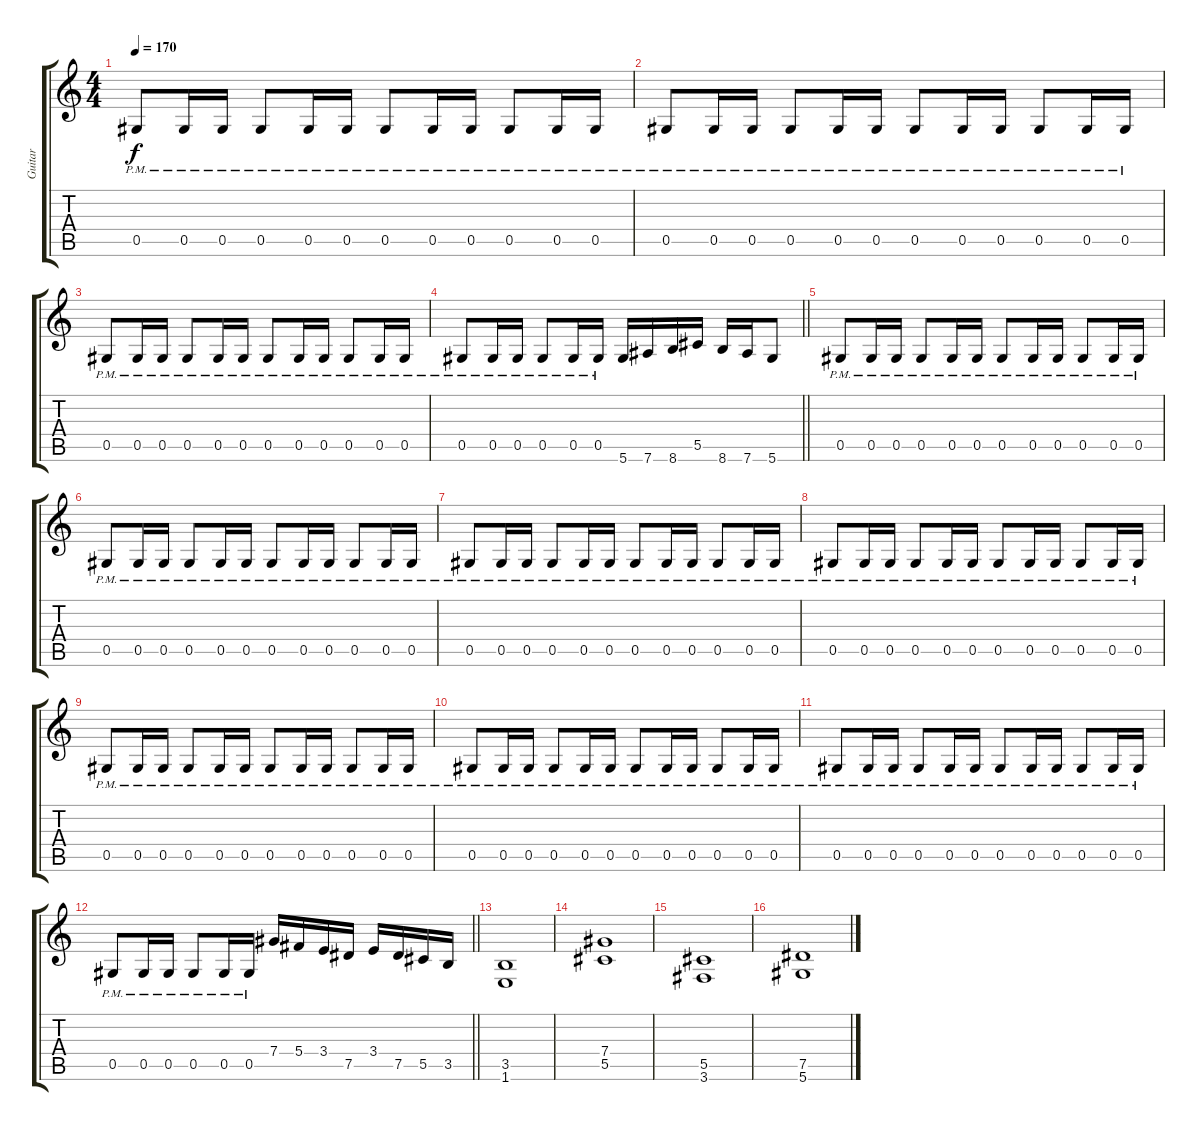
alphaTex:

\track ("Guitar" "Guitar") {instrument distortionguitar}
\staff {score tabs}
\tuning (Eb4 Bb3 Gb3 Db3 Ab2 Eb2) {hide}
\ts (4 4)
\tempo 170
\clef g2
\ks c
0.5{pm}.8{dy f} 0.5{pm}.16 0.5{pm}.16 0.5{pm}.8 0.5{pm}.16 0.5{pm}.16 0.5{pm}.8 0.5{pm}.16 0.5{pm}.16 0.5{pm}.8 0.5{pm}.16 0.5{pm}.16 |
0.5{pm}.8 0.5{pm}.16 0.5{pm}.16 0.5{pm}.8 0.5{pm}.16 0.5{pm}.16 0.5{pm}.8 0.5{pm}.16 0.5{pm}.16 0.5{pm}.8 0.5{pm}.16 0.5{pm}.16 |
0.5{pm}.8 0.5{pm}.16 0.5{pm}.16 0.5{pm}.8 0.5{pm}.16 0.5{pm}.16 0.5{pm}.8 0.5{pm}.16 0.5{pm}.16 0.5{pm}.8 0.5{pm}.16 0.5{pm}.16 |
\barLineRight lightlight
0.5{pm}.8 0.5{pm}.16 0.5{pm}.16 0.5{pm}.8 0.5{pm}.16 0.5{pm}.16 5.6.16 7.6.16 8.6.16 5.5.16 8.6.16 7.6.16 5.6.8 |
0.5{pm}.8 0.5{pm}.16 0.5{pm}.16 0.5{pm}.8 0.5{pm}.16 0.5{pm}.16 0.5{pm}.8 0.5{pm}.16 0.5{pm}.16 0.5{pm}.8 0.5{pm}.16 0.5{pm}.16 |
0.5{pm}.8 0.5{pm}.16 0.5{pm}.16 0.5{pm}.8 0.5{pm}.16 0.5{pm}.16 0.5{pm}.8 0.5{pm}.16 0.5{pm}.16 0.5{pm}.8 0.5{pm}.16 0.5{pm}.16 |
0.5{pm}.8 0.5{pm}.16 0.5{pm}.16 0.5{pm}.8 0.5{pm}.16 0.5{pm}.16 0.5{pm}.8 0.5{pm}.16 0.5{pm}.16 0.5{pm}.8 0.5{pm}.16 0.5{pm}.16 |
0.5{pm}.8 0.5{pm}.16 0.5{pm}.16 0.5{pm}.8 0.5{pm}.16 0.5{pm}.16 0.5{pm}.8 0.5{pm}.16 0.5{pm}.16 0.5{pm}.8 0.5{pm}.16 0.5{pm}.16 |
0.5{pm}.8 0.5{pm}.16 0.5{pm}.16 0.5{pm}.8 0.5{pm}.16 0.5{pm}.16 0.5{pm}.8 0.5{pm}.16 0.5{pm}.16 0.5{pm}.8 0.5{pm}.16 0.5{pm}.16 |
0.5{pm}.8 0.5{pm}.16 0.5{pm}.16 0.5{pm}.8 0.5{pm}.16 0.5{pm}.16 0.5{pm}.8 0.5{pm}.16 0.5{pm}.16 0.5{pm}.8 0.5{pm}.16 0.5{pm}.16 |
0.5{pm}.8 0.5{pm}.16 0.5{pm}.16 0.5{pm}.8 0.5{pm}.16 0.5{pm}.16 0.5{pm}.8 0.5{pm}.16 0.5{pm}.16 0.5{pm}.8 0.5{pm}.16 0.5{pm}.16 |
\barLineRight lightlight
0.5{pm}.8 0.5{pm}.16 0.5{pm}.16 0.5{pm}.8 0.5{pm}.16 0.5{pm}.16 7.4.16 5.4.16 3.4.16 7.5.16 3.4.16 7.5.16 5.5.16 3.5.16 |
(3.5 1.6).1 |
(7.4 5.5).1 |
(5.5 3.6).1 |
(7.5 5.6).1
